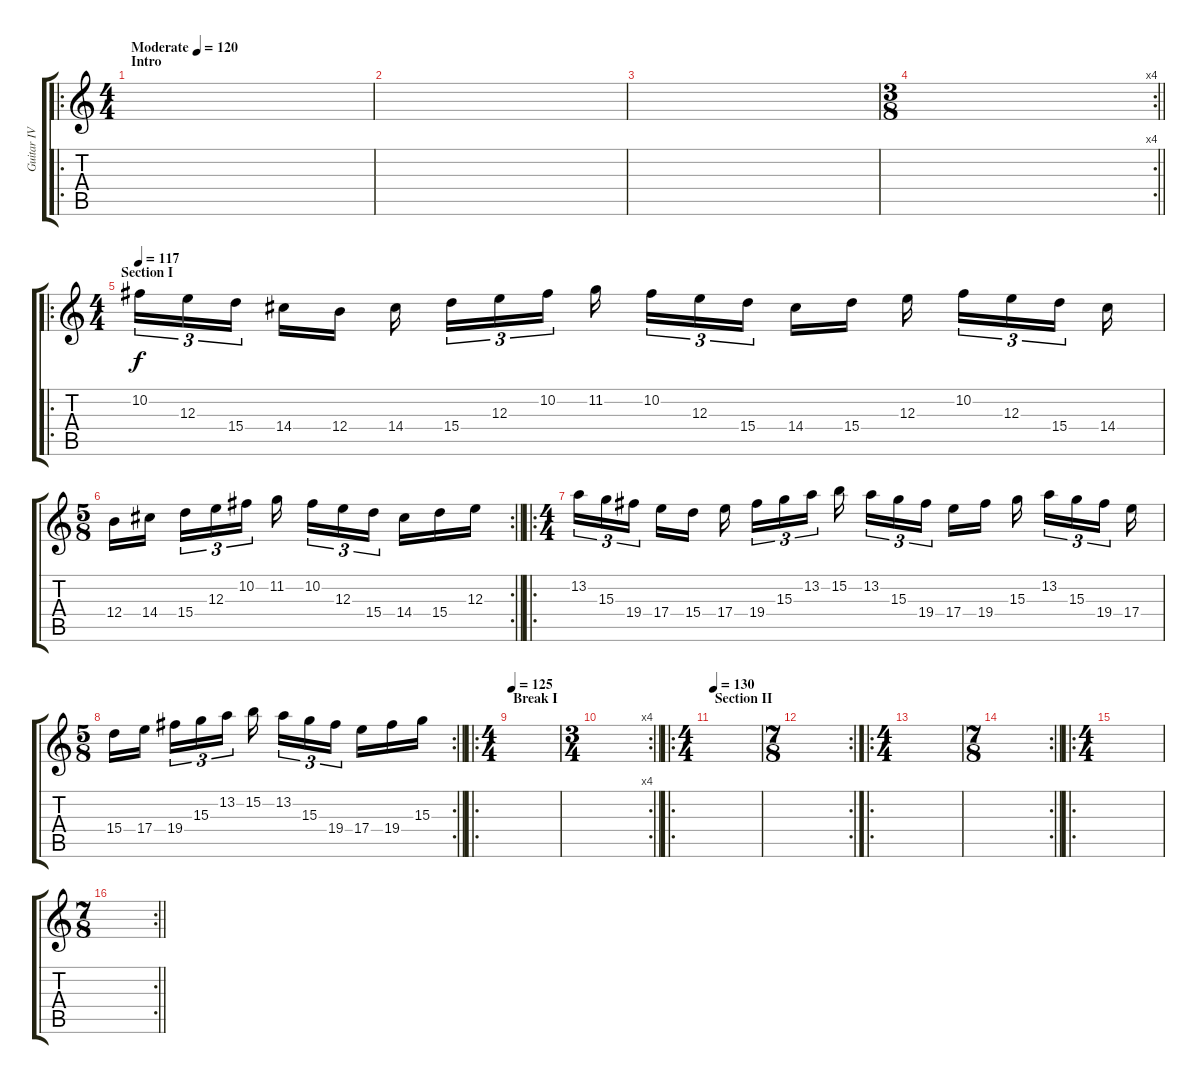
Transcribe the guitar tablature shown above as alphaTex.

\track ("Guitar IV" "Guitar IV") {instrument overdrivenguitar}
\staff {score tabs}
\tuning (Db4 Ab3 E3 B2 Gb2 B1) {hide}
\ro
\ts (4 4)
\section ("" "Intro")
\tempo (120 "Moderate")
\clef g2
\ks c
|
|
|
\rc 4
\ts (3 8)
\barLineRight lightlight
|
\ro
\ts (4 4)
\section ("" "Section I")
\tempo 117
10.2.16{tu (3 2)} 12.3.16{tu (3 2)} 15.4.16{tu (3 2) beam splitsecondary} 14.4.16 12.4.16 14.4.16{beam splitsecondary} 15.4.16{tu (3 2)} 12.3.16{tu (3 2)} 10.2.16{tu (3 2) beam splitsecondary} 11.2.16 10.2.16{tu (3 2)} 12.3.16{tu (3 2)} 15.4.16{tu (3 2) beam splitsecondary} 14.4.16 15.4.16 12.3.16{beam splitsecondary} 10.2.16{tu (3 2)} 12.3.16{tu (3 2)} 15.4.16{tu (3 2) beam splitsecondary} 14.4.16 |
\rc 2
\ts (5 8)
\barLineRight lightlight
12.4.16 14.4.16 15.4.16{tu (3 2)} 12.3.16{tu (3 2)} 10.2.16{tu (3 2)} 11.2.16{beam splitsecondary} 10.2.16{tu (3 2)} 12.3.16{tu (3 2)} 15.4.16{tu (3 2)} 14.4.16 15.4.16 12.3.16 |
\ro
\ts (4 4)
13.2.16{tu (3 2)} 15.3.16{tu (3 2)} 19.4.16{tu (3 2) beam splitsecondary} 17.4.16 15.4.16 17.4.16{beam splitsecondary} 19.4.16{tu (3 2)} 15.3.16{tu (3 2)} 13.2.16{tu (3 2) beam splitsecondary} 15.2.16 13.2.16{tu (3 2)} 15.3.16{tu (3 2)} 19.4.16{tu (3 2) beam splitsecondary} 17.4.16 19.4.16 15.3.16{beam splitsecondary} 13.2.16{tu (3 2)} 15.3.16{tu (3 2)} 19.4.16{tu (3 2) beam splitsecondary} 17.4.16 |
\rc 2
\ts (5 8)
\barLineRight lightlight
15.4.16 17.4.16 19.4.16{tu (3 2)} 15.3.16{tu (3 2)} 13.2.16{tu (3 2)} 15.2.16{beam splitsecondary} 13.2.16{tu (3 2)} 15.3.16{tu (3 2)} 19.4.16{tu (3 2)} 17.4.16 19.4.16 15.3.16 |
\ro
\ts (4 4)
\section ("" "Break I")
\tempo 125
|
\rc 4
\ts (3 4)
\barLineRight lightlight
|
\ro
\ts (4 4)
\section ("" "Section II")
\tempo 130
|
\rc 2
\ts (7 8)
|
\ro
\ts (4 4)
|
\rc 2
\ts (7 8)
\barLineRight lightlight
|
\ro
\ts (4 4)
|
\rc 2
\ts (7 8)
\barLineRight lightlight
